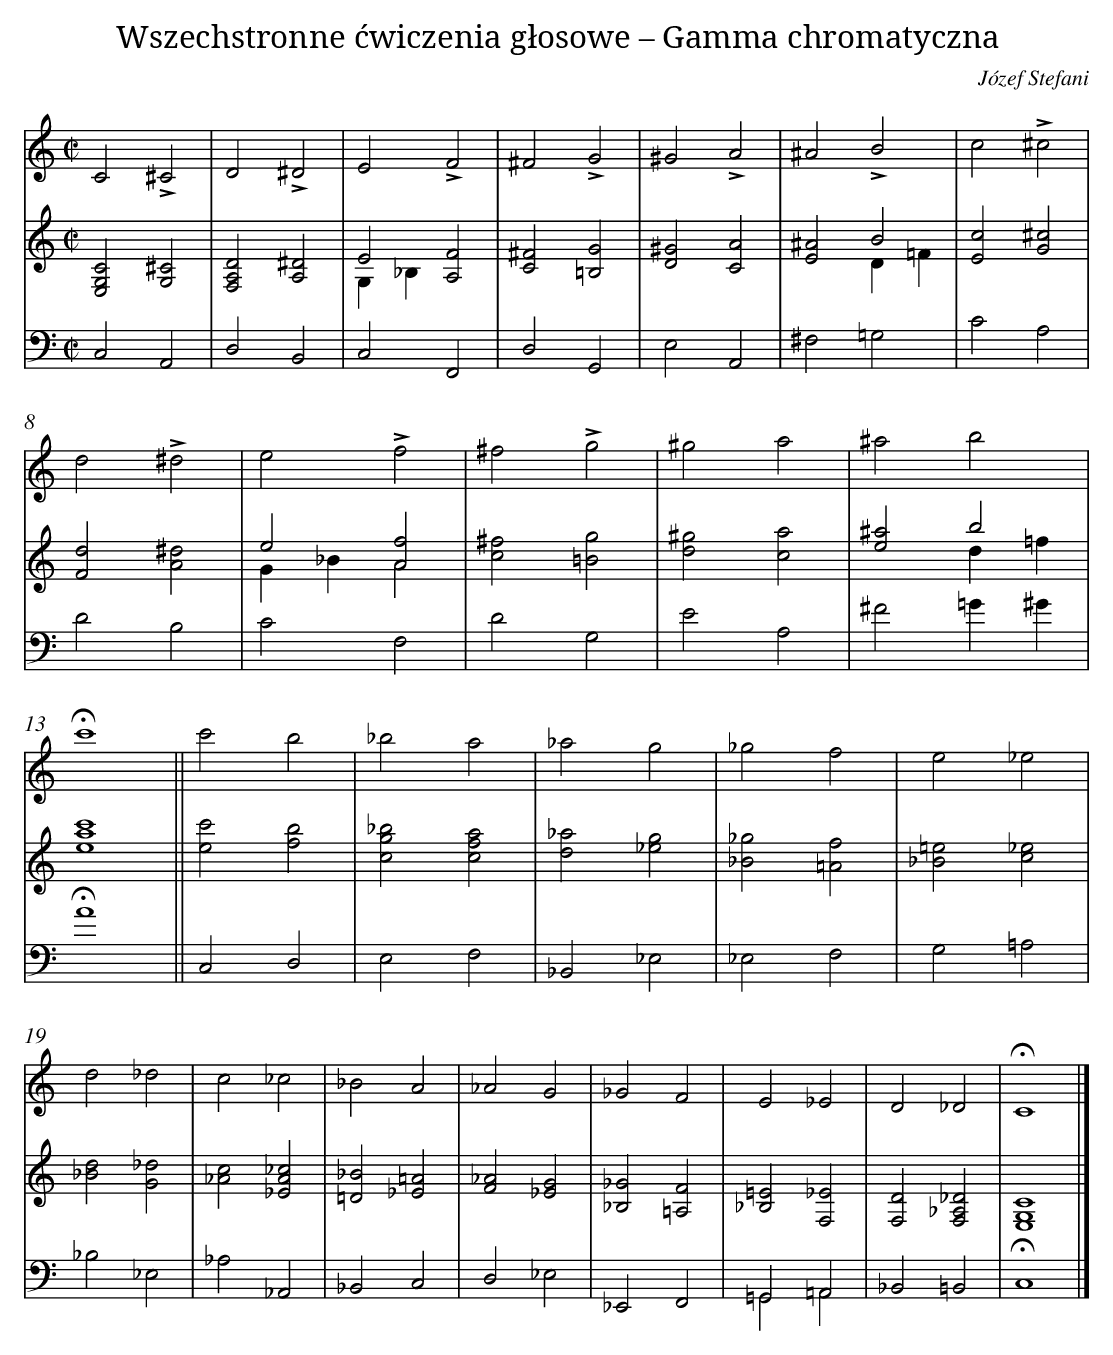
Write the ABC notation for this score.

X:1
T: Wszechstronne ćwiczenia głosowe – Gamma chromatyczna
C: Józef Stefani
L: 1/4
M: C|
V: 1 clef=treble
V: 2 clef=treble
V: 3 clef=bass
K: C
[V:1] C2!accent!^C2 |
[V:2] [C2G,2E,2][^C2G,2] |
[V:3] C,2A,,2 |
[V:1] D2!accent!^D2 |
[V:2] [D2A,2F,2][^D2A,2] |
[V:3] D,2B,,2 |
[V:1] E2!accent!F2 |
[V:2] E2[F2A,2] & G,_B,x2 |
[V:3] C,2F,,2 |
[V:1] ^F2!accent!G2 |
[V:2] [^F2C2][G2=B,2] |
[V:3] D,2G,,2 |
[V:1] ^G2!accent!A2 |
[V:2] [^G2D2][A2C2] |
[V:3] E,2A,,2 |
[V:1] ^A2!accent!B2 |
[V:2] [^A2E2]B2 & x2D=F |
[V:3] ^F,2=G,2 |
[V:1] c2!accent!^c2 |
[V:2] [c2E2][^c2G2] |
[V:3] C2A,2 |
[V:1] d2!accent!^d2 |
[V:2] [d2F2][^d2A2] |
[V:3] D2B,2 |
[V:1] e2!accent!f2 |
[V:2] e2[f2A2] & G_BA2 |
[V:3] C2F,2 |
[V:1] ^f2!accent!g2 |
[V:2] [^f2c2][g2=B2] |
[V:3] D2G,2 |
[V:1] ^g2a2 |
[V:2] [^g2d2][a2c2] |
[V:3] E2A,2 |
[V:1] ^a2b2 |
[V:2] [^a2e2]b2 & x2d=f |
[V:3] ^F2=G^G |
[V:1] !fermata!c'4 ||
[V:2] [c'4a4e4] ||
[V:3] !fermata!A4 ||
[V:1] c'2b2 |
[V:2] [c'2e2][b2f2] |
[V:3] C,2D,2 |
[V:1] _b2a2 |
[V:2] [_b2g2c2][a2f2c2] |
[V:3] E,2F,2 |
[V:1] _a2g2 |
[V:2] [_a2d2][g2_e2] |
[V:3] _B,,2_E,2 |
[V:1] _g2f2 |
[V:2] [_g2_B2][f2=A2] |
[V:3] _E,2F,2 |
[V:1] e2_e2 |
[V:2] [=e2_B2][_e2c2] |
[V:3] G,2=A,2 |
[V:1] d2_d2 |
[V:2] [d2_B2][_d2G2] |
[V:3] _B,2_E,2 |
[V:1] c2_c2 |
[V:2] [c2_A2][_c2A2_E2] |
[V:3] _A,2_A,,2 |
[V:1] _B2A2 |
[V:2] [_B2=D2][=A2_E2] |
[V:3] _B,,2C,2 |
[V:1] _A2G2 |
[V:2] [_A2F2][G2_E2] |
[V:3] D,2_E,2 |
[V:1] _G2F2 |
[V:2] [_G2_B,2][F2=A,2] |
[V:3] _E,,2F,,2 |
[V:1] E2_E2 |
[V:2] [=E2_B,2][_E2F,2] |
[V:3] =G,,2=A,,2 & =G,,2=A,,2 |
[V:1] D2_D2 |
[V:2] [D2F,2][_D2_A,2F,2] |
[V:3] _B,,2=B,,2 |
[V:1] !fermata!C4 |]
[V:2] [C4G,4E,4] |]
[V:3] !fermata!C,4 |]
